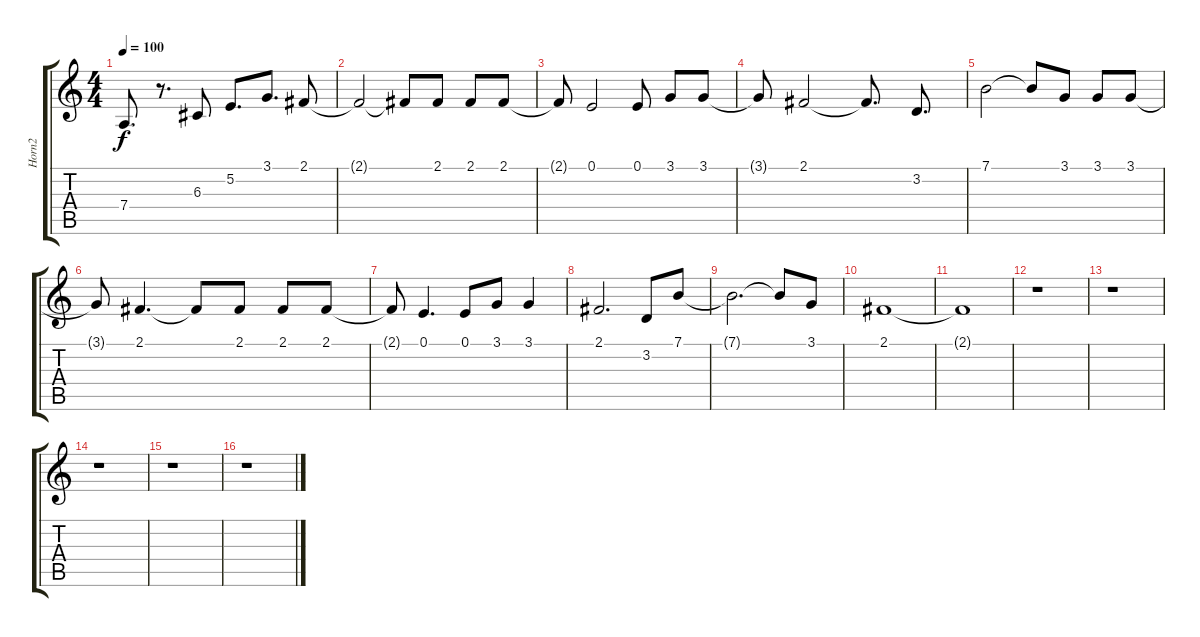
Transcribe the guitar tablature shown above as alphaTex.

\track ("Horn2" "Horn2") {instrument voiceoohs}
\staff {score tabs}
\tuning (E4 B3 G3 D3 A2 E2) {hide}
\ts (4 4)
\tempo 100
\clef g2
\ks c
7.4{t}.8{d dy f} r.8{d} 6.3.8 5.2.8{d} 3.1.8{d} 2.1.8 |
2.1{t}.2 2.1{t}.8 2.1.8 2.1.8 2.1.8 |
2.1{t}.8 0.1.2 0.1.8 3.1.8 3.1.8 |
3.1{t}.8 2.1.2 2.1{t}.8{d} 3.2.8{d} |
7.1.2 7.1{t}.8 3.1.8 3.1.8 3.1.8 |
3.1{t}.8 2.1.4{d} 2.1{t}.8 2.1.8 2.1.8 2.1.8 |
2.1{t}.8 0.1.4{d} 0.1.8 3.1.8 3.1.4 |
2.1.2{d} 3.2.8 7.1.8 |
7.1{t}.2{d} 7.1{t}.8 3.1.8 |
2.1.1 |
2.1{t}.1 |
r.1 |
r.1 |
r.1 |
r.1 |
r.1
